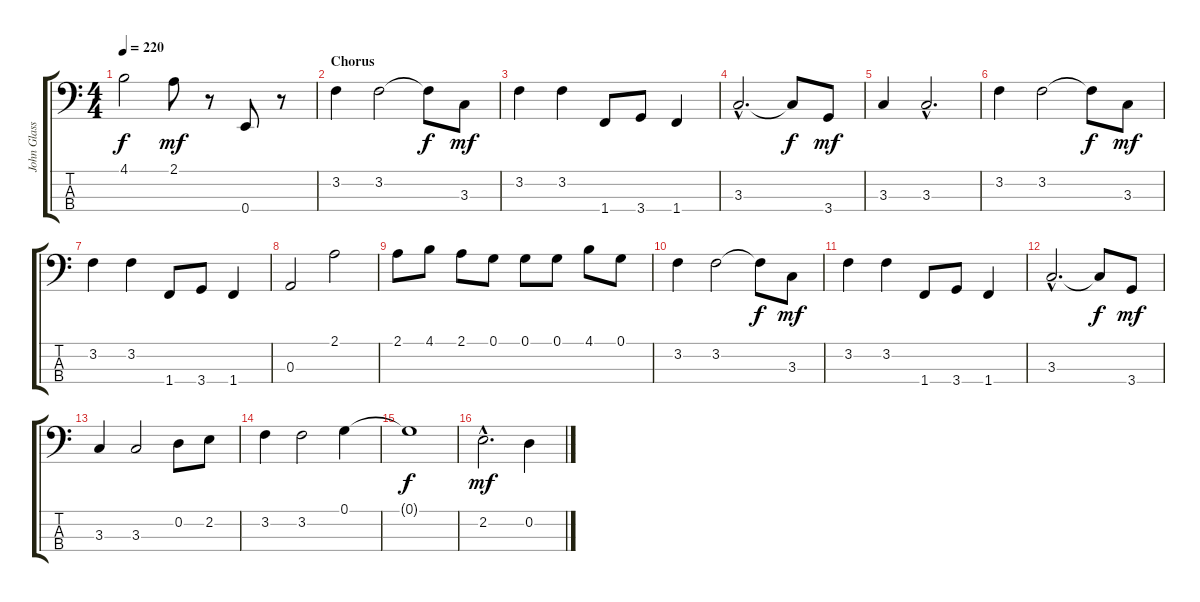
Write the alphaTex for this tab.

\track ("John Glasscock (Bass)" "John Glass") {instrument fretlessbass}
\staff {score tabs}
\tuning (G2 D2 A1 E1) {hide}
\ts (4 4)
\tempo 220
\clef f4
\ks c
4.1{t}.2{dy f} 2.1.8{dy mf} r.8 0.4.8 r.8 |
\section ("" "Chorus")
3.2.4 3.2.2 3.2{t}.8{dy f} 3.3.8{dy mf} |
3.2.4 3.2.4 1.4.8 3.4.8 1.4.4 |
3.3{hac}.2{d} 3.3{t}.8{dy f} 3.4.8{dy mf} |
3.3.4 3.3{hac}.2{d} |
3.2.4 3.2.2 3.2{t}.8{dy f} 3.3.8{dy mf} |
3.2.4 3.2.4 1.4.8 3.4.8 1.4.4 |
0.3.2 2.1.2 |
2.1.8 4.1.8 2.1.8 0.1.8 0.1.8 0.1.8 4.1.8 0.1.8 |
3.2.4 3.2.2 3.2{t}.8{dy f} 3.3.8{dy mf} |
3.2.4 3.2.4 1.4.8 3.4.8 1.4.4 |
3.3{hac}.2{d} 3.3{t}.8{dy f} 3.4.8{dy mf} |
3.3.4 3.3.2 0.2.8 2.2.8 |
3.2.4 3.2.2 0.1.4 |
0.1{t}.1{dy f} |
2.2{hac}.2{d dy mf} 0.2.4
